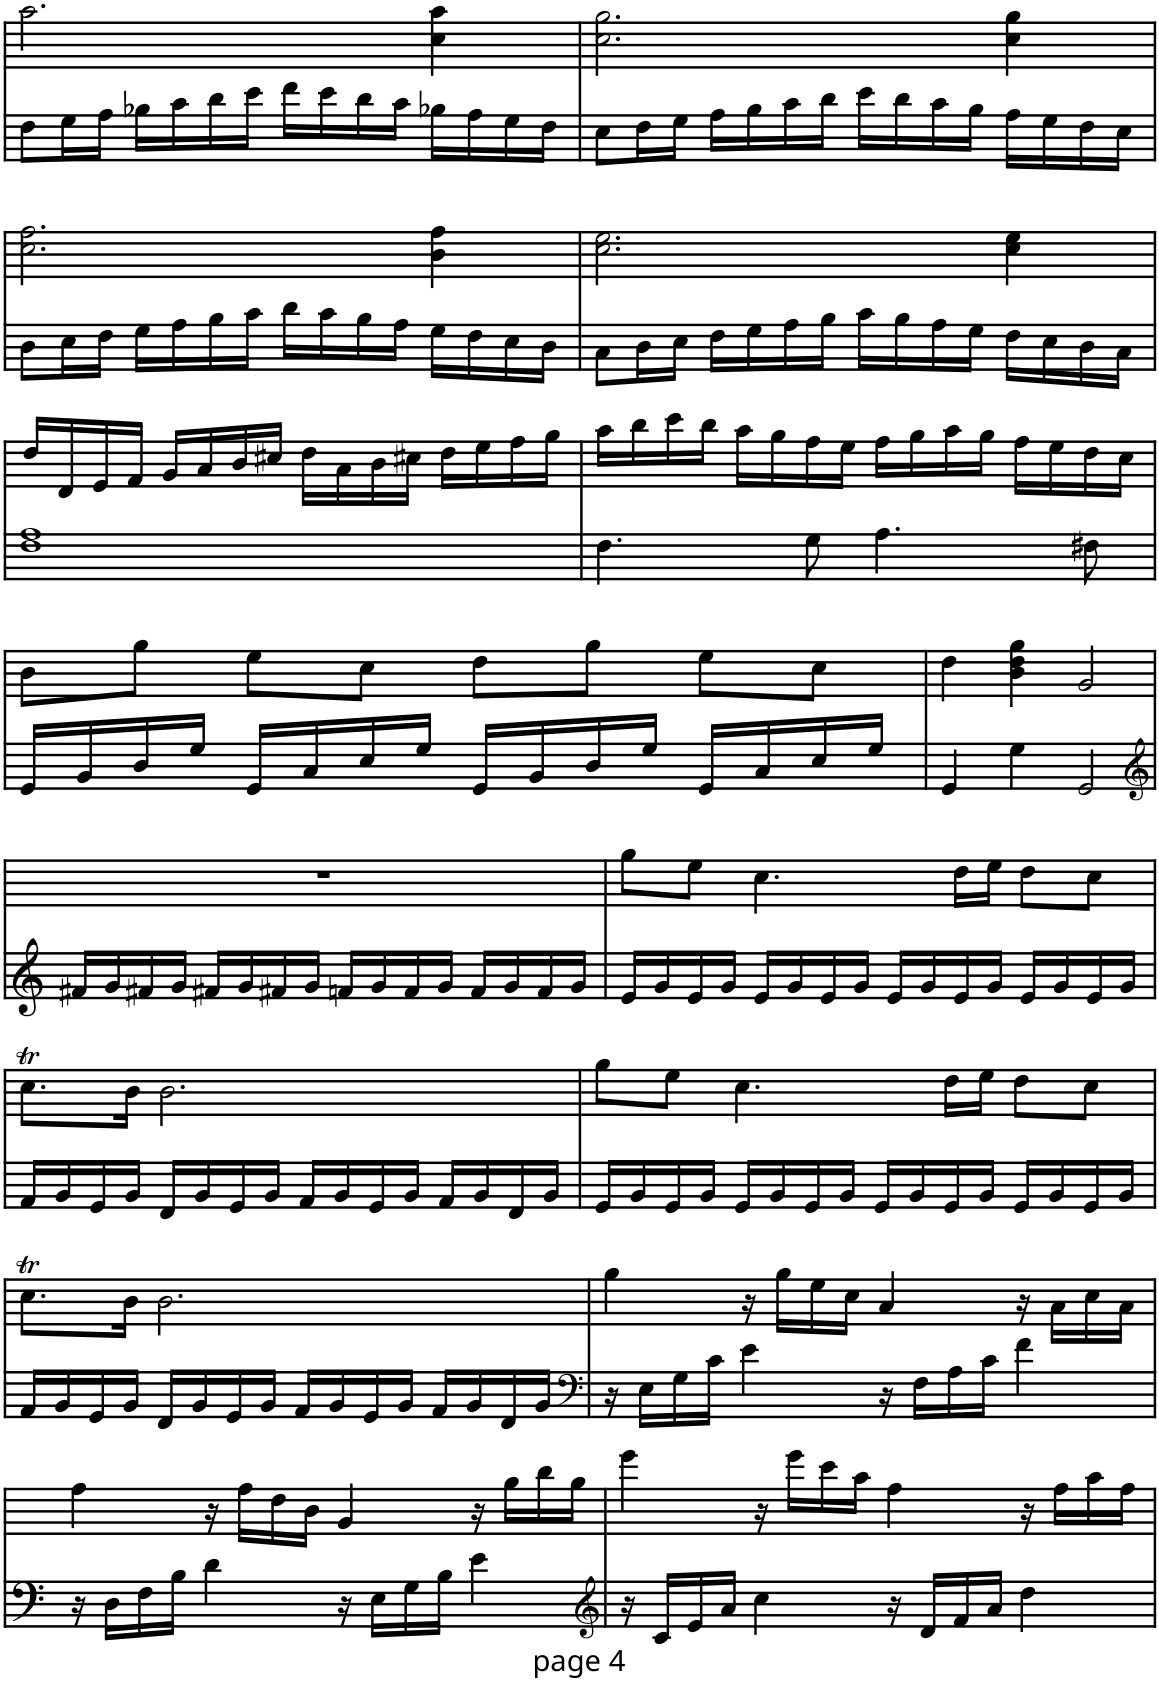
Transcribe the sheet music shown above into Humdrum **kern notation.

**kern	**kern
*part1	*part1
*staff2	*staff1
*I"Piano	*
*I'Pno	*
!!LO:PB:g=z
*clefF4	*clefG2
*k[]	*k[]
*M4/4	*M4/4
*met(c)	*met(c)
=50	=50
8F\L	2.aa\
16G\L	.
16A\JJ	.
16B-X\LL	.
16c\	.
16d\	.
16e\JJ	.
16f\LL	.
16e\	.
16d\	.
16c\JJ	.
16B-X\LL	4cc\ 4aa\
16A\	.
16G\	.
16F\JJ	.
=51	=51
8E\L	2.cc\ 2.gg\
16F\L	.
16G\JJ	.
16A\LL	.
16B\	.
16c\	.
16d\JJ	.
16e\LL	.
16d\	.
16c\	.
16B\JJ	.
16A\LL	4cc\ 4gg\
16G\	.
16F\	.
16E\JJ	.
!!LO:LB:g=z
=52	=52
8D\L	2.cc\ 2.ff\
16E\L	.
16F\JJ	.
16G\LL	.
16A\	.
16B\	.
16c\JJ	.
16d\LL	.
16c\	.
16B\	.
16A\JJ	.
16G\LL	4b\ 4ff\
16F\	.
16E\	.
16D\JJ	.
=53	=53
8C\L	2.cc\ 2.ee\
16D\L	.
16E\JJ	.
16F\LL	.
16G\	.
16A\	.
16B\JJ	.
16c\LL	.
16B\	.
16A\	.
16G\JJ	.
16F\LL	4cc\ 4ee\
16E\	.
16D\	.
16C\JJ	.
!!LO:LB:g=z
=54	=54
1F 1A	16dd/LL
.	16d/
.	16e/
.	16f/JJ
.	16g/LL
.	16a/
.	16b/
.	16cc#X/JJ
.	16dd\LL
.	16a\
.	16b\
.	16cc#X\JJ
.	16dd\LL
.	16ee\
.	16ff\
.	16gg\JJ
=55	=55
4.F\	16aa\LL
.	16bb\
.	16ccc\
.	16bb\JJ
.	16aa\LL
.	16gg\
8G\	16ff\
.	16ee\JJ
4.A\	16ff\LL
.	16gg\
.	16aa\
.	16gg\JJ
.	16ff\LL
.	16ee\
8F#X\	16dd\
.	16cc\JJ
!!LO:LB:g=z
=56	=56
16GG/LL	8b\L
16BB/	.
16D/	8gg\J
16G/JJ	.
16GG/LL	8ee\L
16C/	.
16E/	8cc\J
16G/JJ	.
16GG/LL	8dd\L
16BB/	.
16D/	8gg\J
16G/JJ	.
16GG/LL	8ee\L
16C/	.
16E/	8cc\J
16G/JJ	.
=57	=57
4GG/	4dd\
4G\	4b\ 4dd\ 4gg\
2GG/	2g/
!!LO:LB:g=z
=58	=58
*clefG2	*
16f#X/LL	1r
16g/	.
16f#X/	.
16g/JJ	.
16f#X/LL	.
16g/	.
16f#X/	.
16g/JJ	.
16fn/LL	.
16g/	.
16f/	.
16g/JJ	.
16f/LL	.
16g/	.
16f/	.
16g/JJ	.
=59	=59
16e/LL	8gg\L
16g/	.
16e/	8ee\J
16g/JJ	.
16e/LL	4.cc\
16g/	.
16e/	.
16g/JJ	.
16e/LL	.
16g/	.
16e/	16dd\LL
16g/JJ	16ee\JJ
16e/LL	8dd\L
16g/	.
16e/	8cc\J
16g/JJ	.
!!LO:LB:g=z
=60	=60
16f/LL	8.ccT\L
16g/	.
16e/	.
16g/JJ	16b\Jk
16d/LL	2.b\
16g/	.
16e/	.
16g/JJ	.
16f/LL	.
16g/	.
16e/	.
16g/JJ	.
16f/LL	.
16g/	.
16d/	.
16g/JJ	.
=61	=61
16e/LL	8gg\L
16g/	.
16e/	8ee\J
16g/JJ	.
16e/LL	4.cc\
16g/	.
16e/	.
16g/JJ	.
16e/LL	.
16g/	.
16e/	16dd\LL
16g/JJ	16ee\JJ
16e/LL	8dd\L
16g/	.
16e/	8cc\J
16g/JJ	.
!!LO:LB:g=z
=62	=62
16f/LL	8.ccT\L
16g/	.
16e/	.
16g/JJ	16b\Jk
16d/LL	2.b\
16g/	.
16e/	.
16g/JJ	.
16f/LL	.
16g/	.
16e/	.
16g/JJ	.
16f/LL	.
16g/	.
16d/	.
16g/JJ	.
=63	=63
*clefF4	*
16r	4gg\
16E\LL	.
16G\	.
16c\JJ	.
4e\	16r
.	16gg\LL
.	16ee\
.	16cc\JJ
16r	4a/
16F\LL	.
16A\	.
16c\JJ	.
4f\	16r
.	16a\LL
.	16cc\
.	16a\JJ
!!LO:LB:g=z
=64	=64
16r	4ff\
16D\LL	.
16F\	.
16B\JJ	.
4d\	16r
.	16ff\LL
.	16dd\
.	16b\JJ
16r	4g/
16E\LL	.
16G\	.
16B\JJ	.
4e\	16r
.	16gg\LL
.	16bb\
.	16gg\JJ
=65	=65
*clefG2	*
16r	4eee\
16c/LL	.
16e/	.
16a/JJ	.
4cc\	16r
.	16eee\LL
.	16ccc\
.	16aa\JJ
16r	4ff\
16d/LL	.
16f/	.
16a/JJ	.
4dd\	16r
.	16ff\LL
.	16aa\
.	16ff\JJ
=	=
*-	*-
